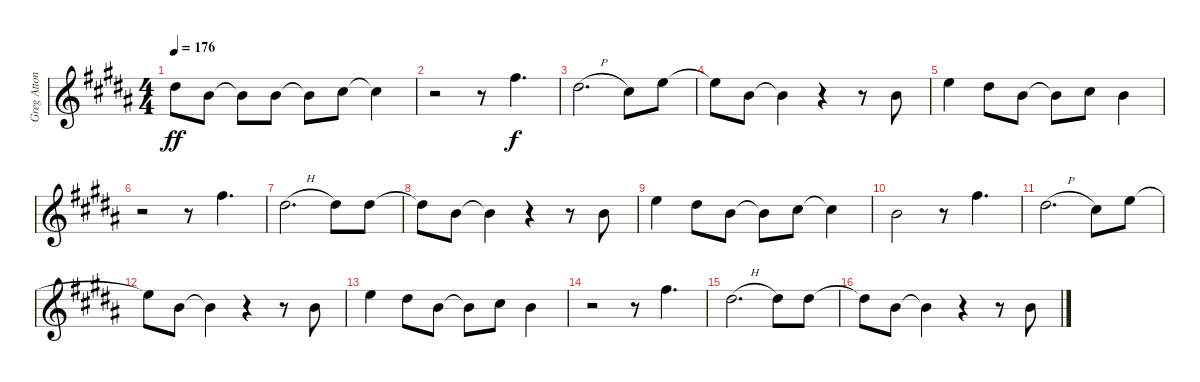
\track ("Greg Attonito - Vocals" "Greg Atton") {instrument overdrivenguitar}
\staff {score}
\tuning (E4 B3 G3 D3 A2 E2) {hide}
\ts (4 4)
\tempo 176
\clef g2
\ks b
4.2.8{dy ff} 0.2.8 0.2{t}.8 0.2.8 0.2{t}.8 2.2.8 2.2{t}.4 |
r.2 r.8 2.1.4{d dy f} |
4.2{h}.2{d} 2.2.8 0.1.8 |
0.1{t}.8 0.2.8 0.2{t}.4 r.4 r.8 0.2.8 |
5.2.4 4.2.8 0.2.8 0.2{t}.8 2.2.8 0.2.4 |
r.2 r.8 2.1.4{d} |
4.2{h}.2{d} 4.2.8 4.2.8 |
4.2{t}.8 0.2.8 0.2{t}.4 r.4 r.8 0.2.8 |
5.2.4 4.2.8 0.2.8 0.2{t}.8 6.3.8 6.3{t}.4 |
4.3.2 r.8 2.1.4{d} |
4.2{h}.2{d} 2.2.8 0.1.8 |
0.1{t}.8 0.2.8 0.2{t}.4 r.4 r.8 0.2.8 |
5.2.4 4.2.8 0.2.8 0.2{t}.8 2.2.8 0.2.4 |
r.2 r.8 2.1.4{d} |
4.2{h}.2{d} 4.2.8 4.2.8 |
4.2{t}.8 0.2.8 0.2{t}.4 r.4 r.8 0.2.8
